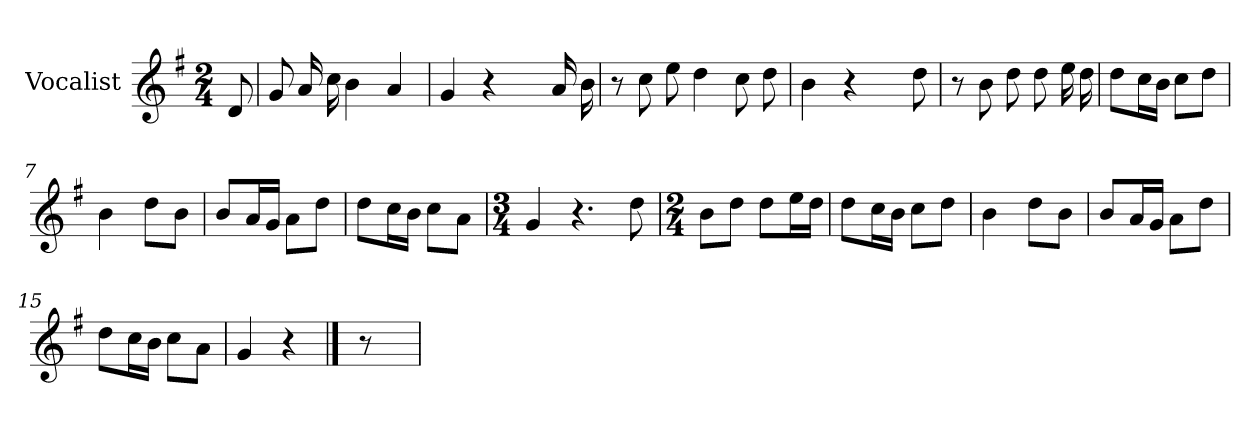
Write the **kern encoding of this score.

**kern
*part1
*staff1
*I"Vocalist
*k[f#]
*G:
*M2/4
=
8d
=1
8g
16a
16cc
4b
4a
=2
4g
4r
8ryy
16a
16b
=3
8r
8cc
8ee
4dd
8cc
8dd
=4
4b
4r
8ryy
8dd
=5
8r
8b
8dd
8dd
16ee
16dd
=6
8ddL
16ccL
16bJJ
8ccL
8ddJ
=7
4b
8ddL
8bJ
=8
8bL
16aL
16gJJ
8aL
8ddJ
=9
8ddL
16ccL
16bJJ
8ccL
8aJ
=10
*M3/4
4g
4.r
8dd
=11
*M2/4
8bL
8ddJ
8ddL
16eeL
16ddJJ
=12
8ddL
16ccL
16bJJ
8ccL
8ddJ
=13
4b
8ddL
8bJ
=14
8bL
16aL
16gJJ
8aL
8ddJ
=15
8ddL
16ccL
16bJJ
8ccL
8aJ
=16
4g
4r
==17
8r
=
*-
